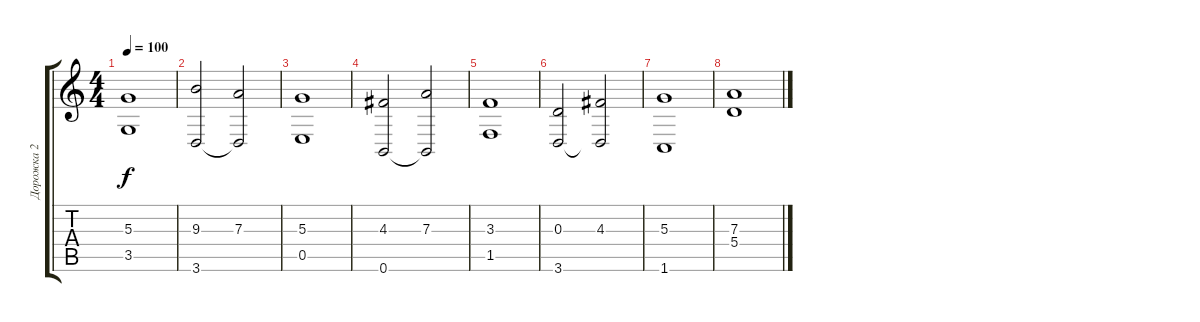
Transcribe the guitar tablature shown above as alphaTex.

\track ("Дорожка 2" "Дорожка 2") {instrument overdrivenguitar}
\staff {score tabs}
\tuning (B3 Gb3 D3 A2 E2 B1) {hide}
\ts (4 4)
\tempo 100
\clef g2
\ks c
(5.3 3.5).1{dy f volume 12 instrument stringensemble1} |
(9.3 3.6).2 (7.3 3.6{t}).2 |
(5.3 0.5).1 |
(4.3 0.6).2 (7.3 0.6{t}).2 |
(3.3 1.5).1 |
(0.3 3.6).2 (4.3 3.6{t}).2 |
(5.3 1.6).1 |
(7.3 5.4).1
